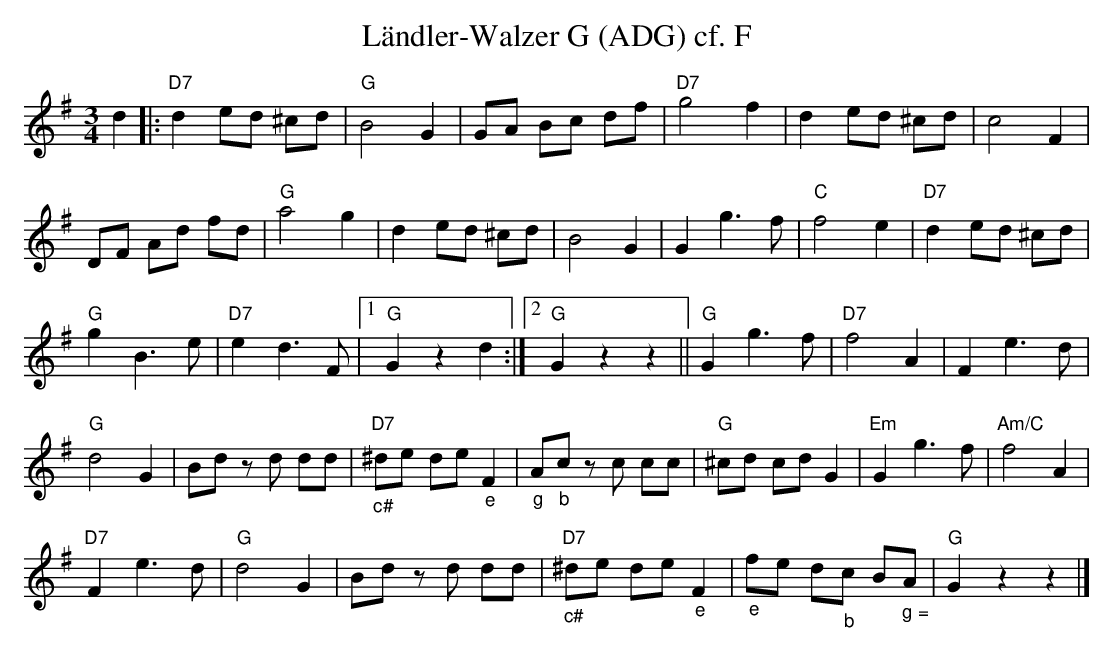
X:1
T:L\"andler-Walzer G (ADG) cf. F
M:3/4
L:1/8
K:Gmaj%%MIDI gchordon
d2 |: "D7"d2ed ^cd | "G"B4G2 | GA Bc df | "D7"g4f2 | d2ed ^cd | c4F2 |
DF Ad fd | "G"a4g2 | d2ed ^cd | B4G2 | G2g3f | "C"f4e2 | "D7"d2ed ^cd |
"G"g2B3e | "D7"e2d3F |1 "G"G2z2d2 :|2 "G"G2z2z2 || "G"G2g3f | "D7"f4A2 | F2e3d |
"G"d4G2 | Bd zd dd | "D7""_c#"^de de"_e"F2 | "_g"A"_b"c zc cc | "G"^cd cdG2 | "Em"G2g3f | "Am/C"f4A2 |
"D7"F2e3d | "G"d4G2 | Bd zd dd | "D7""_c#"^de de"_e"F2 | "_e"fe d"_b"c B"_ g ="A | "G"G2z2z2 |]
